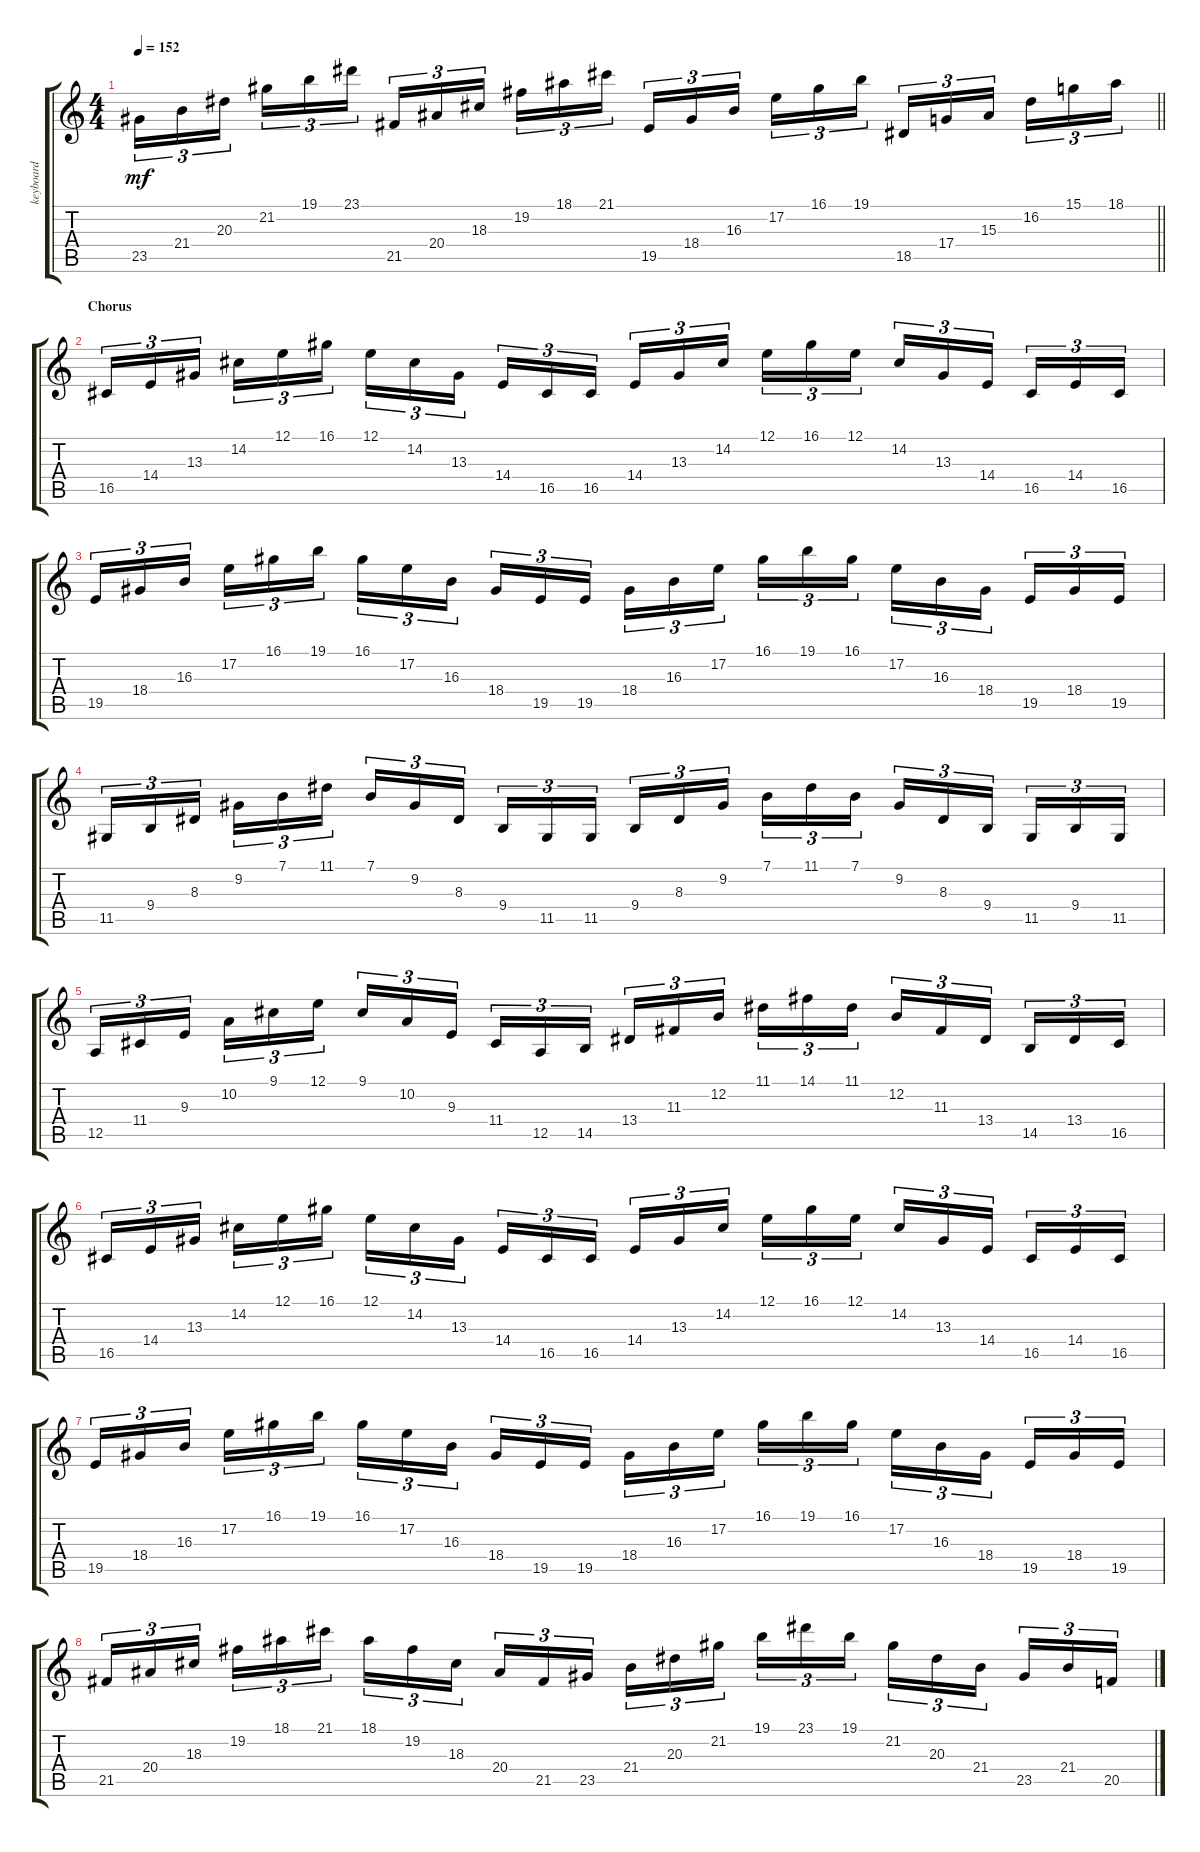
\track ("keyboard" "keyboard") {instrument harpsichord}
\staff {score tabs}
\tuning (E4 B3 G3 D3 A2 E2) {hide}
\ts (4 4)
\tempo 152
\clef g2
\barLineRight lightlight
\ks c
23.5.16{tu (3 2) dy mf} 21.4.16{tu (3 2)} 20.3.16{tu (3 2) beam splitsecondary} 21.2.16{tu (3 2)} 19.1.16{tu (3 2)} 23.1.16{tu (3 2)} 21.5.16{tu (3 2)} 20.4.16{tu (3 2)} 18.3.16{tu (3 2) beam splitsecondary} 19.2.16{tu (3 2)} 18.1.16{tu (3 2)} 21.1.16{tu (3 2)} 19.5.16{tu (3 2)} 18.4.16{tu (3 2)} 16.3.16{tu (3 2) beam splitsecondary} 17.2.16{tu (3 2)} 16.1.16{tu (3 2)} 19.1.16{tu (3 2)} 18.5.16{tu (3 2)} 17.4.16{tu (3 2)} 15.3.16{tu (3 2) beam splitsecondary} 16.2.16{tu (3 2)} 15.1.16{tu (3 2)} 18.1.16{tu (3 2)} |
\section ("" "Chorus")
16.5.16{tu (3 2)} 14.4.16{tu (3 2)} 13.3.16{tu (3 2) beam splitsecondary} 14.2.16{tu (3 2)} 12.1.16{tu (3 2)} 16.1.16{tu (3 2)} 12.1.16{tu (3 2)} 14.2.16{tu (3 2)} 13.3.16{tu (3 2) beam splitsecondary} 14.4.16{tu (3 2)} 16.5.16{tu (3 2)} 16.5.16{tu (3 2)} 14.4.16{tu (3 2)} 13.3.16{tu (3 2)} 14.2.16{tu (3 2) beam splitsecondary} 12.1.16{tu (3 2)} 16.1.16{tu (3 2)} 12.1.16{tu (3 2)} 14.2.16{tu (3 2)} 13.3.16{tu (3 2)} 14.4.16{tu (3 2) beam splitsecondary} 16.5.16{tu (3 2)} 14.4.16{tu (3 2)} 16.5.16{tu (3 2)} |
19.5.16{tu (3 2)} 18.4.16{tu (3 2)} 16.3.16{tu (3 2) beam splitsecondary} 17.2.16{tu (3 2)} 16.1.16{tu (3 2)} 19.1.16{tu (3 2)} 16.1.16{tu (3 2)} 17.2.16{tu (3 2)} 16.3.16{tu (3 2) beam splitsecondary} 18.4.16{tu (3 2)} 19.5.16{tu (3 2)} 19.5.16{tu (3 2)} 18.4.16{tu (3 2)} 16.3.16{tu (3 2)} 17.2.16{tu (3 2) beam splitsecondary} 16.1.16{tu (3 2)} 19.1.16{tu (3 2)} 16.1.16{tu (3 2)} 17.2.16{tu (3 2)} 16.3.16{tu (3 2)} 18.4.16{tu (3 2) beam splitsecondary} 19.5.16{tu (3 2)} 18.4.16{tu (3 2)} 19.5.16{tu (3 2)} |
11.5.16{tu (3 2)} 9.4.16{tu (3 2)} 8.3.16{tu (3 2) beam splitsecondary} 9.2.16{tu (3 2)} 7.1.16{tu (3 2)} 11.1.16{tu (3 2)} 7.1.16{tu (3 2)} 9.2.16{tu (3 2)} 8.3.16{tu (3 2) beam splitsecondary} 9.4.16{tu (3 2)} 11.5.16{tu (3 2)} 11.5.16{tu (3 2)} 9.4.16{tu (3 2)} 8.3.16{tu (3 2)} 9.2.16{tu (3 2) beam splitsecondary} 7.1.16{tu (3 2)} 11.1.16{tu (3 2)} 7.1.16{tu (3 2)} 9.2.16{tu (3 2)} 8.3.16{tu (3 2)} 9.4.16{tu (3 2) beam splitsecondary} 11.5.16{tu (3 2)} 9.4.16{tu (3 2)} 11.5.16{tu (3 2)} |
12.5.16{tu (3 2)} 11.4.16{tu (3 2)} 9.3.16{tu (3 2) beam splitsecondary} 10.2.16{tu (3 2)} 9.1.16{tu (3 2)} 12.1.16{tu (3 2)} 9.1.16{tu (3 2)} 10.2.16{tu (3 2)} 9.3.16{tu (3 2) beam splitsecondary} 11.4.16{tu (3 2)} 12.5.16{tu (3 2)} 14.5.16{tu (3 2)} 13.4.16{tu (3 2)} 11.3.16{tu (3 2)} 12.2.16{tu (3 2) beam splitsecondary} 11.1.16{tu (3 2)} 14.1.16{tu (3 2)} 11.1.16{tu (3 2)} 12.2.16{tu (3 2)} 11.3.16{tu (3 2)} 13.4.16{tu (3 2) beam splitsecondary} 14.5.16{tu (3 2)} 13.4.16{tu (3 2)} 16.5.16{tu (3 2)} |
16.5.16{tu (3 2)} 14.4.16{tu (3 2)} 13.3.16{tu (3 2) beam splitsecondary} 14.2.16{tu (3 2)} 12.1.16{tu (3 2)} 16.1.16{tu (3 2)} 12.1.16{tu (3 2)} 14.2.16{tu (3 2)} 13.3.16{tu (3 2) beam splitsecondary} 14.4.16{tu (3 2)} 16.5.16{tu (3 2)} 16.5.16{tu (3 2)} 14.4.16{tu (3 2)} 13.3.16{tu (3 2)} 14.2.16{tu (3 2) beam splitsecondary} 12.1.16{tu (3 2)} 16.1.16{tu (3 2)} 12.1.16{tu (3 2)} 14.2.16{tu (3 2)} 13.3.16{tu (3 2)} 14.4.16{tu (3 2) beam splitsecondary} 16.5.16{tu (3 2)} 14.4.16{tu (3 2)} 16.5.16{tu (3 2)} |
19.5.16{tu (3 2)} 18.4.16{tu (3 2)} 16.3.16{tu (3 2) beam splitsecondary} 17.2.16{tu (3 2)} 16.1.16{tu (3 2)} 19.1.16{tu (3 2)} 16.1.16{tu (3 2)} 17.2.16{tu (3 2)} 16.3.16{tu (3 2) beam splitsecondary} 18.4.16{tu (3 2)} 19.5.16{tu (3 2)} 19.5.16{tu (3 2)} 18.4.16{tu (3 2)} 16.3.16{tu (3 2)} 17.2.16{tu (3 2) beam splitsecondary} 16.1.16{tu (3 2)} 19.1.16{tu (3 2)} 16.1.16{tu (3 2)} 17.2.16{tu (3 2)} 16.3.16{tu (3 2)} 18.4.16{tu (3 2) beam splitsecondary} 19.5.16{tu (3 2)} 18.4.16{tu (3 2)} 19.5.16{tu (3 2)} |
21.5.16{tu (3 2)} 20.4.16{tu (3 2)} 18.3.16{tu (3 2) beam splitsecondary} 19.2.16{tu (3 2)} 18.1.16{tu (3 2)} 21.1.16{tu (3 2)} 18.1.16{tu (3 2)} 19.2.16{tu (3 2)} 18.3.16{tu (3 2) beam splitsecondary} 20.4.16{tu (3 2)} 21.5.16{tu (3 2)} 23.5.16{tu (3 2)} 21.4.16{tu (3 2)} 20.3.16{tu (3 2)} 21.2.16{tu (3 2) beam splitsecondary} 19.1.16{tu (3 2)} 23.1.16{tu (3 2)} 19.1.16{tu (3 2)} 21.2.16{tu (3 2)} 20.3.16{tu (3 2)} 21.4.16{tu (3 2) beam splitsecondary} 23.5.16{tu (3 2)} 21.4.16{tu (3 2)} 20.5.16{tu (3 2)}
